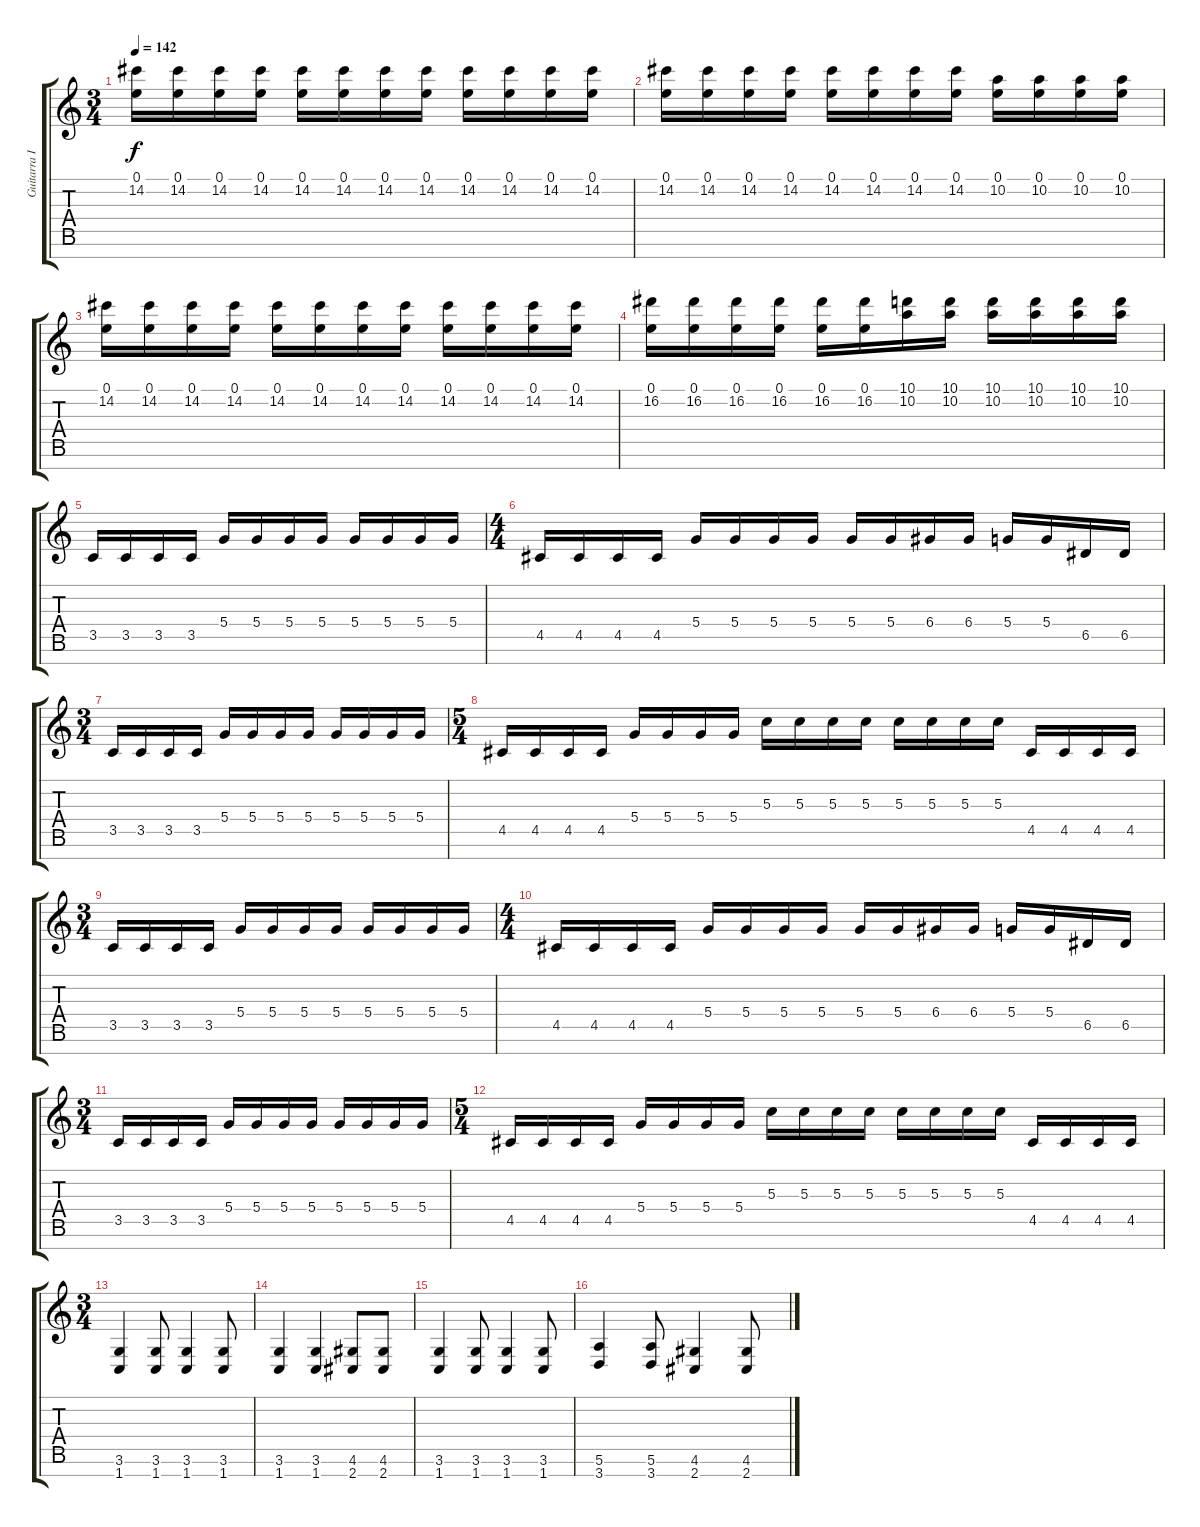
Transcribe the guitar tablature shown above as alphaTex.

\track ("Guitarra II" "Guitarra I") {instrument distortionguitar}
\staff {score tabs}
\tuning (E4 B3 G3 D3 A2 E2 B1) {hide}
\ts (3 4)
\tempo 142
\clef g2
\ks c
(0.1 14.2).16{dy f} (0.1 14.2).16 (0.1 14.2).16 (0.1 14.2).16 (0.1 14.2).16 (0.1 14.2).16 (0.1 14.2).16 (0.1 14.2).16 (0.1 14.2).16 (0.1 14.2).16 (0.1 14.2).16 (0.1 14.2).16 |
(0.1 14.2).16 (0.1 14.2).16 (0.1 14.2).16 (0.1 14.2).16 (0.1 14.2).16 (0.1 14.2).16 (0.1 14.2).16 (0.1 14.2).16 (0.1 10.2).16 (0.1 10.2).16 (0.1 10.2).16 (0.1 10.2).16 |
(0.1 14.2).16 (0.1 14.2).16 (0.1 14.2).16 (0.1 14.2).16 (0.1 14.2).16 (0.1 14.2).16 (0.1 14.2).16 (0.1 14.2).16 (0.1 14.2).16 (0.1 14.2).16 (0.1 14.2).16 (0.1 14.2).16 |
(0.1 16.2).16 (0.1 16.2).16 (0.1 16.2).16 (0.1 16.2).16 (0.1 16.2).16 (0.1 16.2).16 (10.1 10.2).16 (10.1 10.2).16 (10.1 10.2).16 (10.1 10.2).16 (10.1 10.2).16 (10.1 10.2).16 |
3.5.16 3.5.16 3.5.16 3.5.16 5.4.16 5.4.16 5.4.16 5.4.16 5.4.16 5.4.16 5.4.16 5.4.16 |
\ts (4 4)
4.5.16 4.5.16 4.5.16 4.5.16 5.4.16 5.4.16 5.4.16 5.4.16 5.4.16 5.4.16 6.4.16 6.4.16 5.4.16 5.4.16 6.5.16 6.5.16 |
\ts (3 4)
3.5.16 3.5.16 3.5.16 3.5.16 5.4.16 5.4.16 5.4.16 5.4.16 5.4.16 5.4.16 5.4.16 5.4.16 |
\ts (5 4)
4.5.16 4.5.16 4.5.16 4.5.16 5.4.16 5.4.16 5.4.16 5.4.16 5.3.16 5.3.16 5.3.16 5.3.16 5.3.16 5.3.16 5.3.16 5.3.16 4.5.16 4.5.16 4.5.16 4.5.16 |
\ts (3 4)
3.5.16 3.5.16 3.5.16 3.5.16 5.4.16 5.4.16 5.4.16 5.4.16 5.4.16 5.4.16 5.4.16 5.4.16 |
\ts (4 4)
4.5.16 4.5.16 4.5.16 4.5.16 5.4.16 5.4.16 5.4.16 5.4.16 5.4.16 5.4.16 6.4.16 6.4.16 5.4.16 5.4.16 6.5.16 6.5.16 |
\ts (3 4)
3.5.16 3.5.16 3.5.16 3.5.16 5.4.16 5.4.16 5.4.16 5.4.16 5.4.16 5.4.16 5.4.16 5.4.16 |
\ts (5 4)
4.5.16 4.5.16 4.5.16 4.5.16 5.4.16 5.4.16 5.4.16 5.4.16 5.3.16 5.3.16 5.3.16 5.3.16 5.3.16 5.3.16 5.3.16 5.3.16 4.5.16 4.5.16 4.5.16 4.5.16 |
\ts (3 4)
(3.6 1.7).4 (3.6 1.7).8 (3.6 1.7).4 (3.6 1.7).8 |
(3.6 1.7).4 (3.6 1.7).4 (4.6 2.7).8 (4.6 2.7).8 |
(3.6 1.7).4 (3.6 1.7).8 (3.6 1.7).4 (3.6 1.7).8 |
(5.6 3.7).4 (5.6 3.7).8 (4.6 2.7).4 (4.6 2.7).8
